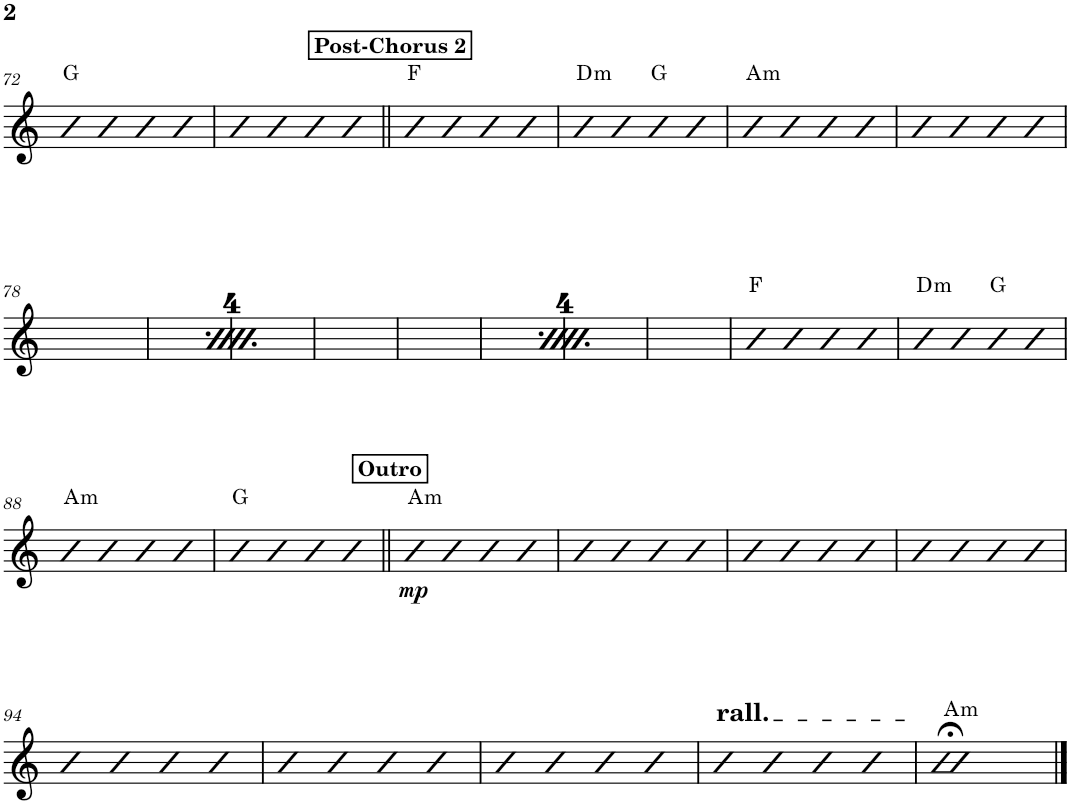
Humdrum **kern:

**kern	**dynam	**harte
*part1	*part1	*part1
*staff1	*staff1	*
*I"Piano	*	*
*I'Pno.	*	*
!!LO:PB:g=z
*clefG2	*	*
*k[]	*	*
*M4/4	*	*
=72	=72	=72
4b	.	G:maj
4b	.	.
4b	.	.
4b	.	.
=73	=73	=73
4b	.	.
4b	.	.
4b	.	.
4b	.	.
!!LO:REH:place=s1:a:B:cj:t=Post-Chorus 2
=74||	=74||	=74||
4b	.	F:maj
4b	.	.
4b	.	.
4b	.	.
=75	=75	=75
!	!	!LO:H:kt=m
4b	.	D:min
4b	.	.
4b	.	G:maj
4b	.	.
=76	=76	=76
!	!	!LO:H:kt=m
4b	.	A:min
4b	.	.
4b	.	.
4b	.	.
=77	=77	=77
4b	.	.
4b	.	.
4b	.	.
4b	.	.
!!LO:LB:g=z
!!LO:REH:place=s1:a:B:cj:t=Post-Chorus 2
=78	=78	=78
4b	.	F:maj
4b	.	.
4b	.	.
4b	.	.
=79	=79	=79
!	!	!LO:H:kt=m
4b	.	D:min
4b	.	.
4b	.	G:maj
4b	.	.
=80	=80	=80
!	!	!LO:H:kt=m
4b	.	A:min
4b	.	.
4b	.	.
4b	.	.
=81	=81	=81
4b	.	.
4b	.	.
4b	.	.
4b	.	.
!!LO:REH:place=s1:a:B:cj:t=Post-Chorus 2
=82	=82	=82
4b	.	F:maj
4b	.	.
4b	.	.
4b	.	.
=83	=83	=83
!	!	!LO:H:kt=m
4b	.	D:min
4b	.	.
4b	.	G:maj
4b	.	.
=84	=84	=84
!	!	!LO:H:kt=m
4b	.	A:min
4b	.	.
4b	.	.
4b	.	.
=85	=85	=85
4b	.	.
4b	.	.
4b	.	.
4b	.	.
=86	=86	=86
4b	.	F:maj
4b	.	.
4b	.	.
4b	.	.
=87	=87	=87
!	!	!LO:H:kt=m
4b	.	D:min
4b	.	.
4b	.	G:maj
4b	.	.
!!LO:LB:g=z
=88	=88	=88
!	!	!LO:H:kt=m
4b	.	A:min
4b	.	.
4b	.	.
4b	.	.
=89	=89	=89
4b	.	G:maj
4b	.	.
4b	.	.
4b	.	.
!!LO:REH:place=s1:a:B:cj:t=Outro
=90||	=90||	=90||
!	!LO:DY:b	!LO:H:kt=m
4b	mp	A:min
4b	.	.
4b	.	.
4b	.	.
=91	=91	=91
4b	.	.
4b	.	.
4b	.	.
4b	.	.
=92	=92	=92
4b	.	.
4b	.	.
4b	.	.
4b	.	.
=93	=93	=93
4b	.	.
4b	.	.
4b	.	.
4b	.	.
!!LO:LB:g=z
=94	=94	=94
4b	.	.
4b	.	.
4b	.	.
4b	.	.
=95	=95	=95
4b	.	.
4b	.	.
4b	.	.
4b	.	.
=96	=96	=96
4b	.	.
4b	.	.
4b	.	.
4b	.	.
=97	=97	=97
!LO:TX:a:t=rall.	!	!
4b	.	.
4b	.	.
4b	.	.
4b	.	.
=98	=98	=98
!	!	!LO:H:kt=m
1b;<	.	A:min
==	==	==
*-	*-	*-
